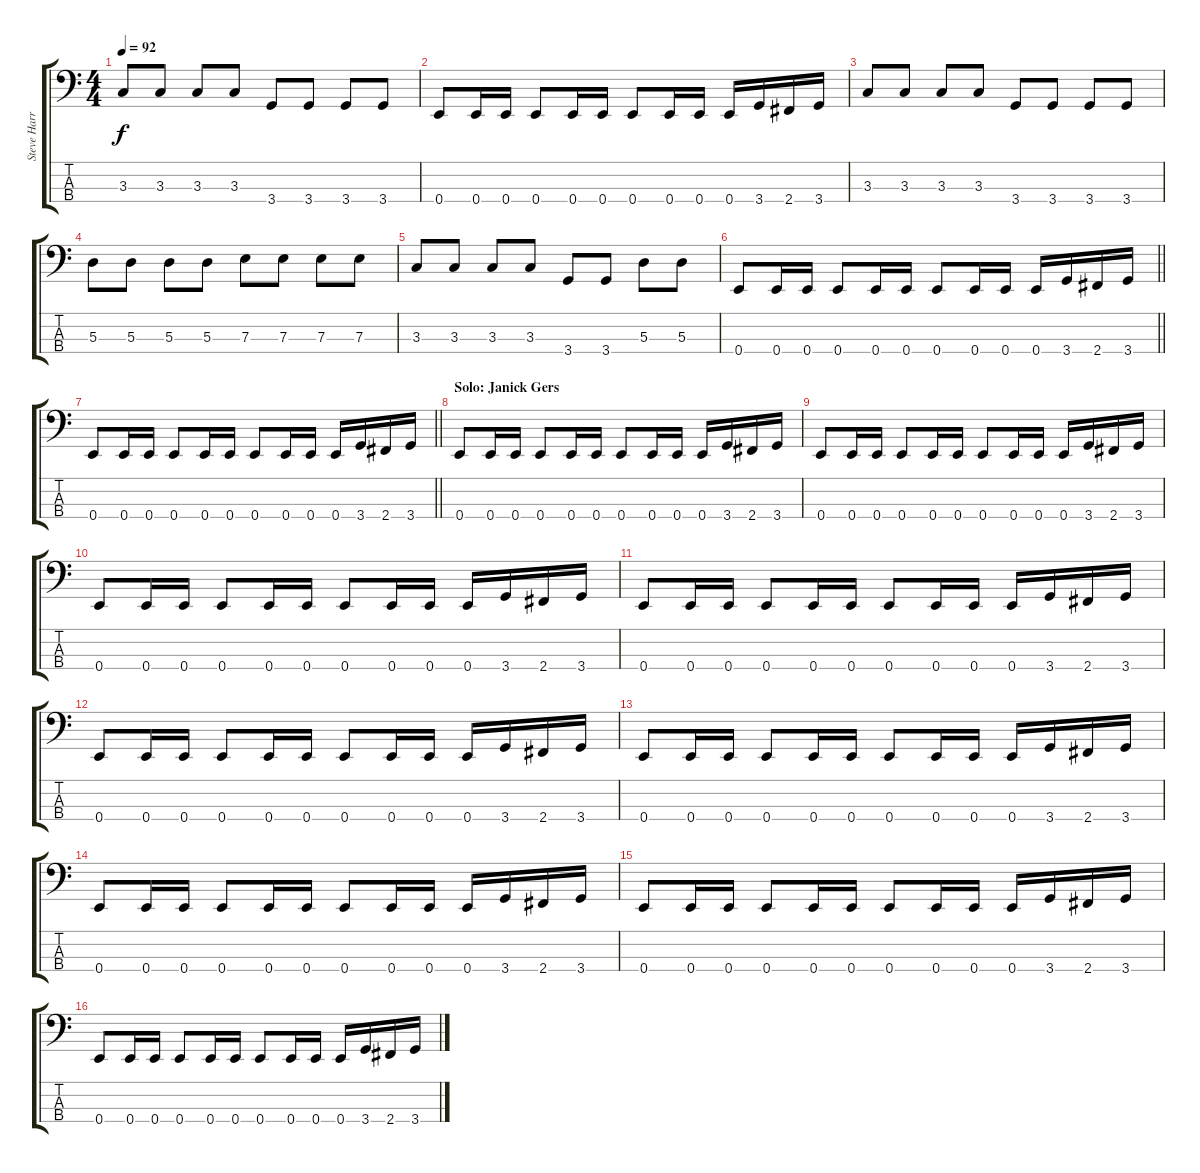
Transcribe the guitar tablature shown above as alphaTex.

\track ("Steve Harris" "Steve Harr") {instrument electricbassfinger}
\staff {score tabs}
\tuning (G2 D2 A1 E1) {hide}
\ts (4 4)
\tempo 92
\clef f4
\ks c
3.3.8{dy f} 3.3.8 3.3.8 3.3.8 3.4.8 3.4.8 3.4.8 3.4.8 |
0.4.8 0.4.16 0.4.16 0.4.8 0.4.16 0.4.16 0.4.8 0.4.16 0.4.16 0.4.16 3.4.16 2.4.16 3.4.16 |
3.3.8 3.3.8 3.3.8 3.3.8 3.4.8 3.4.8 3.4.8 3.4.8 |
5.3.8 5.3.8 5.3.8 5.3.8 7.3.8 7.3.8 7.3.8 7.3.8 |
3.3.8 3.3.8 3.3.8 3.3.8 3.4.8 3.4.8 5.3.8 5.3.8 |
\barLineRight lightlight
0.4.8 0.4.16 0.4.16 0.4.8 0.4.16 0.4.16 0.4.8 0.4.16 0.4.16 0.4.16 3.4.16 2.4.16 3.4.16 |
\barLineRight lightlight
0.4.8 0.4.16 0.4.16 0.4.8 0.4.16 0.4.16 0.4.8 0.4.16 0.4.16 0.4.16 3.4.16 2.4.16 3.4.16 |
\section ("" "Solo: Janick Gers")
0.4.8 0.4.16 0.4.16 0.4.8 0.4.16 0.4.16 0.4.8 0.4.16 0.4.16 0.4.16 3.4.16 2.4.16 3.4.16 |
0.4.8 0.4.16 0.4.16 0.4.8 0.4.16 0.4.16 0.4.8 0.4.16 0.4.16 0.4.16 3.4.16 2.4.16 3.4.16 |
0.4.8 0.4.16 0.4.16 0.4.8 0.4.16 0.4.16 0.4.8 0.4.16 0.4.16 0.4.16 3.4.16 2.4.16 3.4.16 |
0.4.8 0.4.16 0.4.16 0.4.8 0.4.16 0.4.16 0.4.8 0.4.16 0.4.16 0.4.16 3.4.16 2.4.16 3.4.16 |
0.4.8 0.4.16 0.4.16 0.4.8 0.4.16 0.4.16 0.4.8 0.4.16 0.4.16 0.4.16 3.4.16 2.4.16 3.4.16 |
0.4.8 0.4.16 0.4.16 0.4.8 0.4.16 0.4.16 0.4.8 0.4.16 0.4.16 0.4.16 3.4.16 2.4.16 3.4.16 |
0.4.8 0.4.16 0.4.16 0.4.8 0.4.16 0.4.16 0.4.8 0.4.16 0.4.16 0.4.16 3.4.16 2.4.16 3.4.16 |
0.4.8 0.4.16 0.4.16 0.4.8 0.4.16 0.4.16 0.4.8 0.4.16 0.4.16 0.4.16 3.4.16 2.4.16 3.4.16 |
0.4.8 0.4.16 0.4.16 0.4.8 0.4.16 0.4.16 0.4.8 0.4.16 0.4.16 0.4.16 3.4.16 2.4.16 3.4.16
